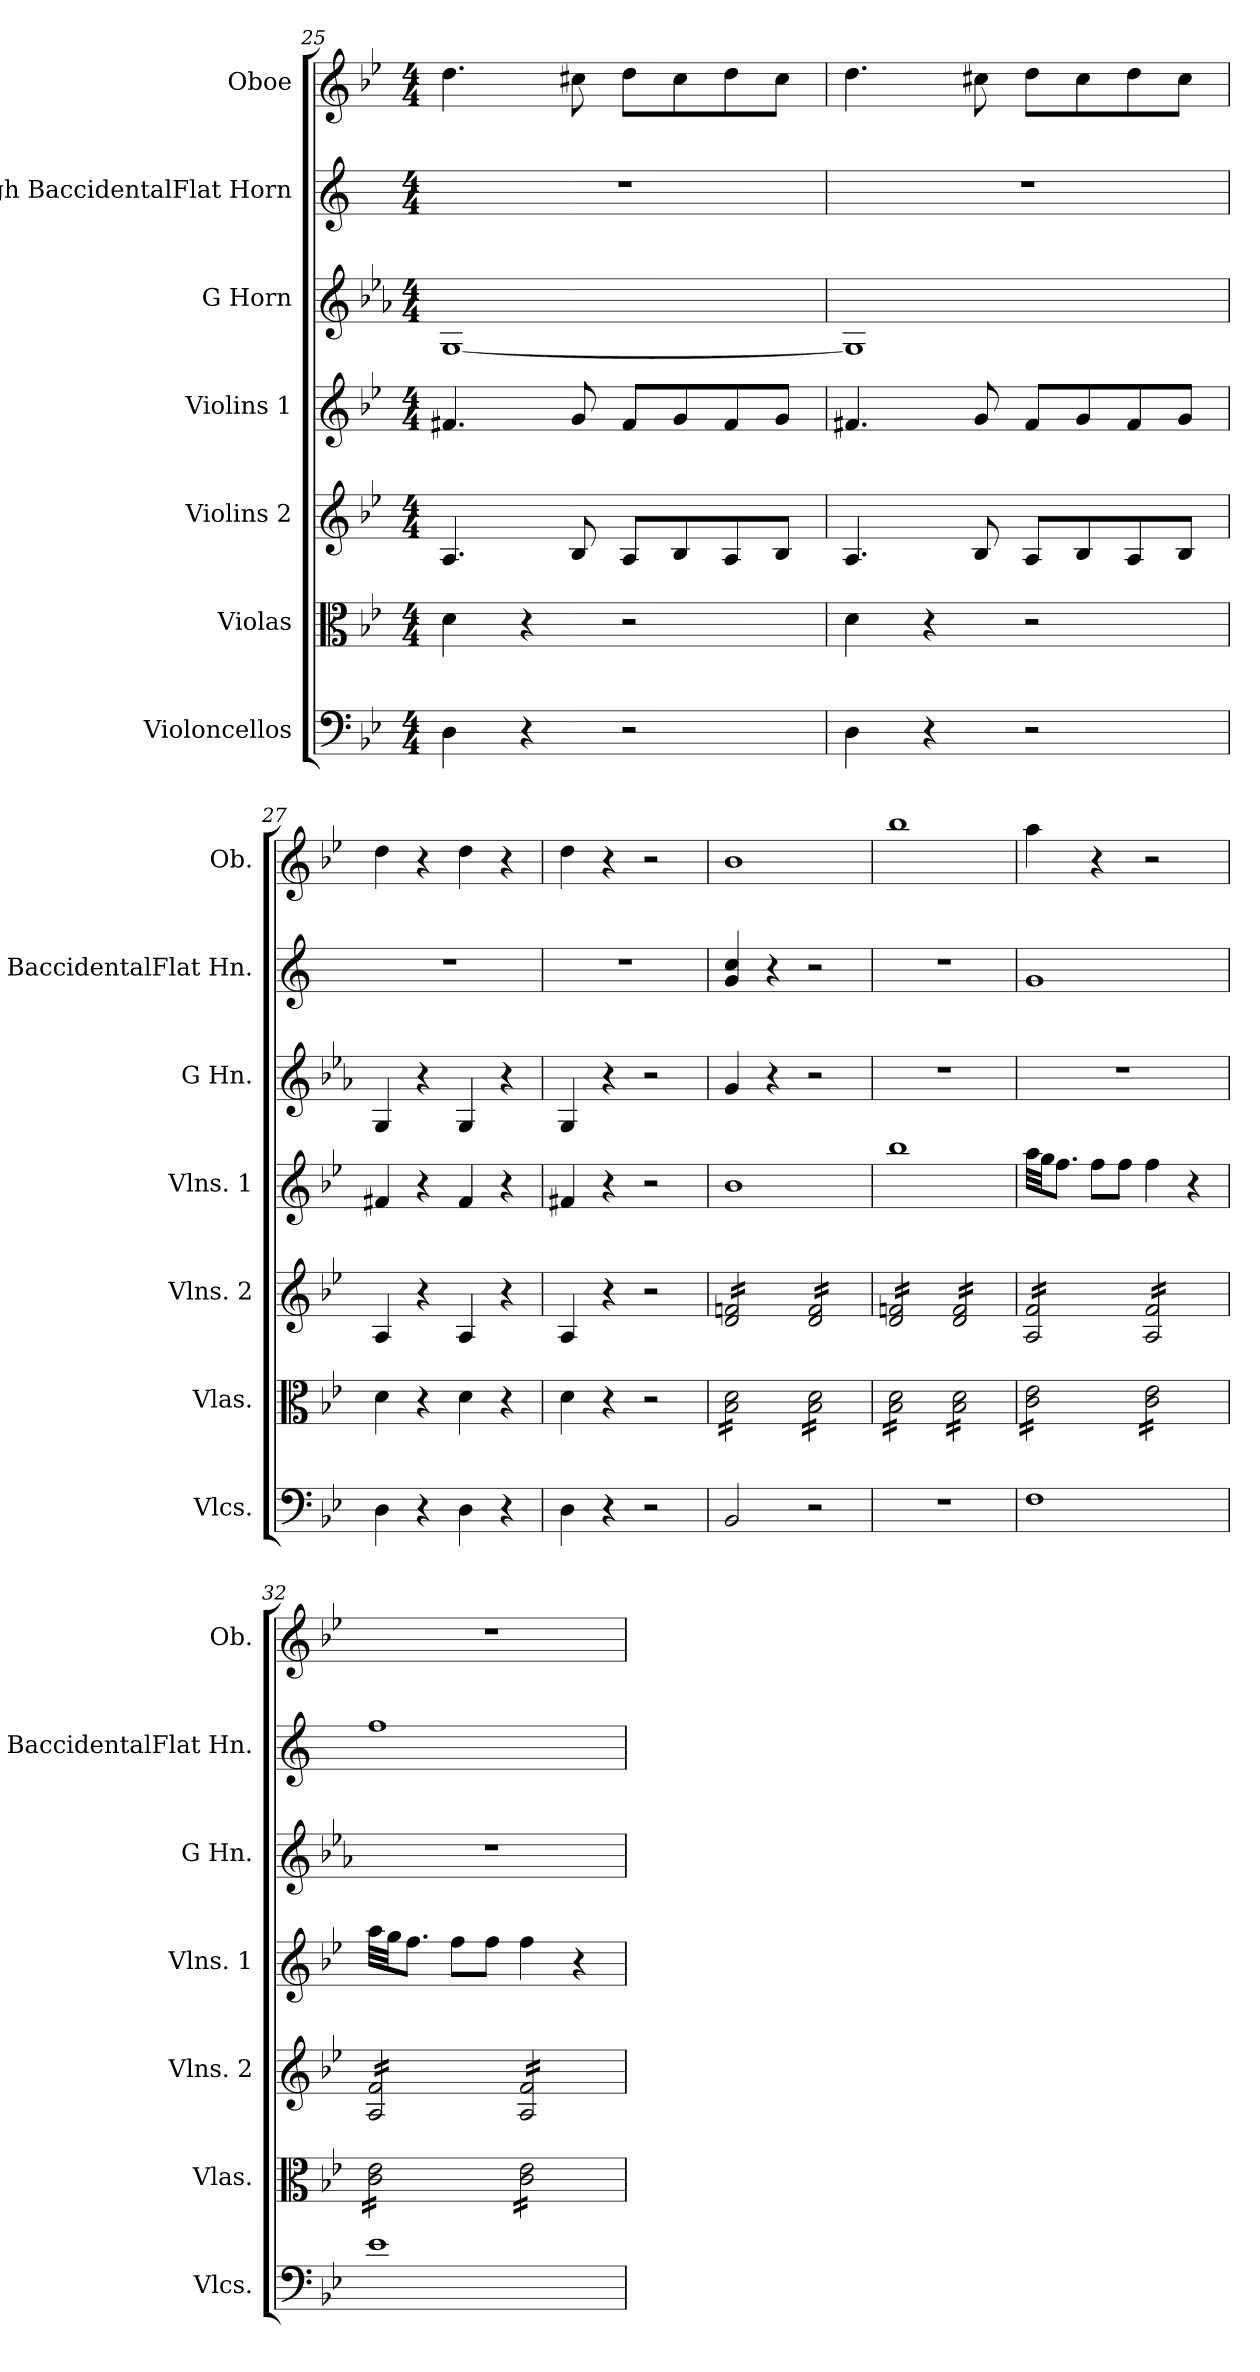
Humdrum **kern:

**kern	**kern	**kern	**kern	**kern	**kern	**kern
*part7	*part6	*part5	*part4	*part3	*part2	*part1
*staff7	*staff6	*staff5	*staff4	*staff3	*staff2	*staff1
*I"Violoncellos	*I"Violas	*I"Violins 2	*I"Violins 1	*I"G Horn	*I"High BaccidentalFlat Horn	*I"Oboe
*I'Vlcs.	*I'Vlas.	*I'Vlns. 2	*I'Vlns. 1	*I'G Hn.	*I'H. BaccidentalFlat Hn.	*I'Ob.
*clefF4	*clefC3	*clefG2	*clefG2	*clefG2	*clefG2	*clefG2
*	*	*	*	*ITrd3c5	*ITrd1c2	*
*k[b-e-]	*k[b-e-]	*k[b-e-]	*k[b-e-]	*k[b-e-]	*k[b-e-]	*k[b-e-]
*M4/4	*M4/4	*M4/4	*M4/4	*M4/4	*M4/4	*M4/4
=25	=25	=25	=25	=25	=25	=25
4Di\	4di\	4.Aj/	4.f#XZ/	[1Di	1r	4.ddi\
4r	4r	.	.	.	.	.
.	.	8B-Z/	8gi/	.	.	8cc#Xj\
2r	2r	8Aj/L	8f#Z/L	.	.	8ddi\L
.	.	8B-Z/	8gi/	.	.	8cc#j\
.	.	8Aj/	8f#Z/	.	.	8ddi\
.	.	8B-Z/J	8gi/J	.	.	8cc#j\J
!!LO:LB:g=z
=26	=26	=26	=26	=26	=26	=26
4Di\	4di\	4.Aj/	4.f#XZ/	1Di]	1r	4.ddi\
4r	4r	.	.	.	.	.
.	.	8B-Z/	8gi/	.	.	8cc#Xj\
2r	2r	8Aj/L	8f#Z/L	.	.	8ddi\L
.	.	8B-Z/	8gi/	.	.	8cc#j\
.	.	8Aj/	8f#Z/	.	.	8ddi\
.	.	8B-Z/J	8gi/J	.	.	8cc#j\J
=27	=27	=27	=27	=27	=27	=27
4Di\	4di\	4Aj/	4f#XZ/	4Di/	1r	4ddi\
4r	4r	4r	4r	4r	.	4r
4Di\	4di\	4Aj/	4f#Z/	4Di/	.	4ddi\
4r	4r	4r	4r	4r	.	4r
!!LO:PB:g=z
=28	=28	=28	=28	=28	=28	=28
4Di\	4di\	4Aj/	4f#XZ/	4Di/	1r	4ddi\
4r	4r	4r	4r	4r	.	4r
2r	2r	2r	2r	2r	.	2r
=29	=29	=29	=29	=29	=29	=29
*	*tremolo	*	*	*	*	*
*	*	*tremolo	*	*	*	*
2BB-i/	16B-i\ 16dZ\LL	16dZ/ 16fnj/LL	1b-i	4dZ/	4fj/ 4b-i/	1b-i
.	16B-i\ 16dZ\	16dZ/ 16fnj/	.	.	.	.
.	16B-i\ 16dZ\	16dZ/ 16fnj/	.	.	.	.
.	16B-i\ 16dZ\	16dZ/ 16fnj/	.	.	.	.
.	16B-i\ 16dZ\	16dZ/ 16fnj/	.	4r	4r	.
.	16B-i\ 16dZ\	16dZ/ 16fnj/	.	.	.	.
.	16B-i\ 16dZ\	16dZ/ 16fnj/	.	.	.	.
.	16B-i\ 16dZ\JJ	16dZ/ 16fnj/JJ	.	.	.	.
2r	16B-\ 16d\LL	16d/ 16f/LL	.	2r	2r	.
.	16B-\ 16d\	16d/ 16f/	.	.	.	.
.	16B-\ 16d\	16d/ 16f/	.	.	.	.
.	16B-\ 16d\	16d/ 16f/	.	.	.	.
.	16B-\ 16d\	16d/ 16f/	.	.	.	.
.	16B-\ 16d\	16d/ 16f/	.	.	.	.
.	16B-\ 16d\	16d/ 16f/	.	.	.	.
.	16B-\ 16d\JJ	16d/ 16f/JJ	.	.	.	.
=30	=30	=30	=30	=30	=30	=30
1r	16B-i\ 16dZ\LL	16dZ/ 16fnj/LL	1bb-i	1r	1r	1bb-i
.	16B-i\ 16dZ\	16dZ/ 16fnj/	.	.	.	.
.	16B-i\ 16dZ\	16dZ/ 16fnj/	.	.	.	.
.	16B-i\ 16dZ\	16dZ/ 16fnj/	.	.	.	.
.	16B-i\ 16dZ\	16dZ/ 16fnj/	.	.	.	.
.	16B-i\ 16dZ\	16dZ/ 16fnj/	.	.	.	.
.	16B-i\ 16dZ\	16dZ/ 16fnj/	.	.	.	.
.	16B-i\ 16dZ\JJ	16dZ/ 16fnj/JJ	.	.	.	.
.	16B-\ 16d\LL	16d/ 16f/LL	.	.	.	.
.	16B-\ 16d\	16d/ 16f/	.	.	.	.
.	16B-\ 16d\	16d/ 16f/	.	.	.	.
.	16B-\ 16d\	16d/ 16f/	.	.	.	.
.	16B-\ 16d\	16d/ 16f/	.	.	.	.
.	16B-\ 16d\	16d/ 16f/	.	.	.	.
.	16B-\ 16d\	16d/ 16f/	.	.	.	.
.	16B-\ 16d\JJ	16d/ 16f/JJ	.	.	.	.
=31	=31	=31	=31	=31	=31	=31
1Fi	16cj\ 16e-V\LL	16AZ/ 16fi/LL	32aaZ\LLL	1r	1fi	4aaZ\
.	.	.	32gg\JJ	.	.	.
.	16cj\ 16e-V\	16AZ/ 16fi/	8.ff\J	.	.	.
.	16cj\ 16e-V\	16AZ/ 16fi/	.	.	.	.
.	16cj\ 16e-V\	16AZ/ 16fi/	.	.	.	.
.	16cj\ 16e-V\	16AZ/ 16fi/	8ff\L	.	.	4r
.	16cj\ 16e-V\	16AZ/ 16fi/	.	.	.	.
.	16cj\ 16e-V\	16AZ/ 16fi/	8ff\J	.	.	.
.	16cj\ 16e-V\JJ	16AZ/ 16fi/JJ	.	.	.	.
.	16cj\ 16e-V\LL	16AZ/ 16fi/LL	4ffi\	.	.	2r
.	16cj\ 16e-V\	16AZ/ 16fi/	.	.	.	.
.	16cj\ 16e-V\	16AZ/ 16fi/	.	.	.	.
.	16cj\ 16e-V\	16AZ/ 16fi/	.	.	.	.
.	16cj\ 16e-V\	16AZ/ 16fi/	4r	.	.	.
.	16cj\ 16e-V\	16AZ/ 16fi/	.	.	.	.
.	16cj\ 16e-V\	16AZ/ 16fi/	.	.	.	.
.	16cj\ 16e-V\JJ	16AZ/ 16fi/JJ	.	.	.	.
=32	=32	=32	=32	=32	=32	=32
1e-V	16cj\ 16e-V\LL	16AZ/ 16fi/LL	32aaZ\LLL	1r	1ee-V	1r
.	.	.	32gg\JJ	.	.	.
.	16cj\ 16e-V\	16AZ/ 16fi/	8.ff\J	.	.	.
.	16cj\ 16e-V\	16AZ/ 16fi/	.	.	.	.
.	16cj\ 16e-V\	16AZ/ 16fi/	.	.	.	.
.	16cj\ 16e-V\	16AZ/ 16fi/	8ff\L	.	.	.
.	16cj\ 16e-V\	16AZ/ 16fi/	.	.	.	.
.	16cj\ 16e-V\	16AZ/ 16fi/	8ff\J	.	.	.
.	16cj\ 16e-V\JJ	16AZ/ 16fi/JJ	.	.	.	.
.	16c\ 16e-\LL	16A/ 16f/LL	4ff\	.	.	.
.	16c\ 16e-\	16A/ 16f/	.	.	.	.
.	16c\ 16e-\	16A/ 16f/	.	.	.	.
.	16c\ 16e-\	16A/ 16f/	.	.	.	.
.	16c\ 16e-\	16A/ 16f/	4r	.	.	.
.	16c\ 16e-\	16A/ 16f/	.	.	.	.
.	16c\ 16e-\	16A/ 16f/	.	.	.	.
.	16c\ 16e-\JJ	16A/ 16f/JJ	.	.	.	.
*	*	*Xtremolo	*	*	*	*
*	*Xtremolo	*	*	*	*	*
=	=	=	=	=	=	=
*-	*-	*-	*-	*-	*-	*-
